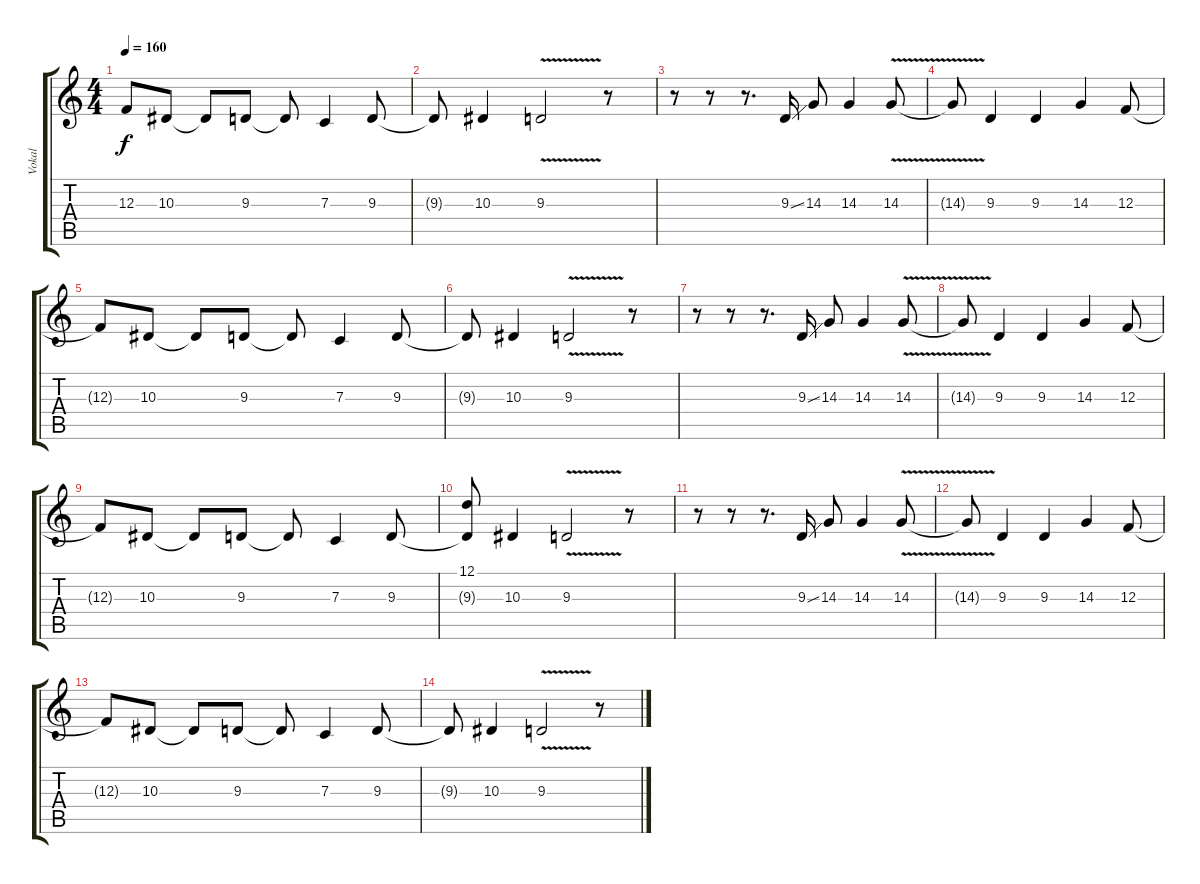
\track ("Vokal" "Vokal") {instrument lead1square}
\staff {score tabs}
\tuning (D4 A3 F3 C3 G2 D2) {hide}
\ts (4 4)
\tempo 160
\clef g2
\ks c
12.3{t}.8{dy f} 10.3.8 10.3{t}.8 9.3.8 9.3{t}.8 7.3.4 9.3.8 |
9.3{t}.8 10.3.4 9.3{v}.2 r.8 |
r.8 r.8 r.8{d} 9.3{ss}.16 14.3.8 14.3.4 14.3{v}.8 |
14.3{t}.8 9.3.4 9.3.4 14.3.4 12.3.8 |
12.3{t}.8 10.3.8 10.3{t}.8 9.3.8 9.3{t}.8 7.3.4 9.3.8 |
9.3{t}.8 10.3.4 9.3{v}.2 r.8 |
r.8 r.8 r.8{d} 9.3{ss}.16 14.3.8 14.3.4 14.3{v}.8 |
14.3{t}.8 9.3.4 9.3.4 14.3.4 12.3.8 |
12.3{t}.8 10.3.8 10.3{t}.8 9.3.8 9.3{t}.8 7.3.4 9.3.8 |
(12.1 9.3{t}).8 10.3.4 9.3{v}.2 r.8 |
r.8 r.8 r.8{d} 9.3{ss}.16 14.3.8 14.3.4 14.3{v}.8 |
14.3{t}.8 9.3.4 9.3.4 14.3.4 12.3.8 |
12.3{t}.8 10.3.8 10.3{t}.8 9.3.8 9.3{t}.8 7.3.4 9.3.8 |
9.3{t}.8 10.3.4 9.3{v}.2 r.8
